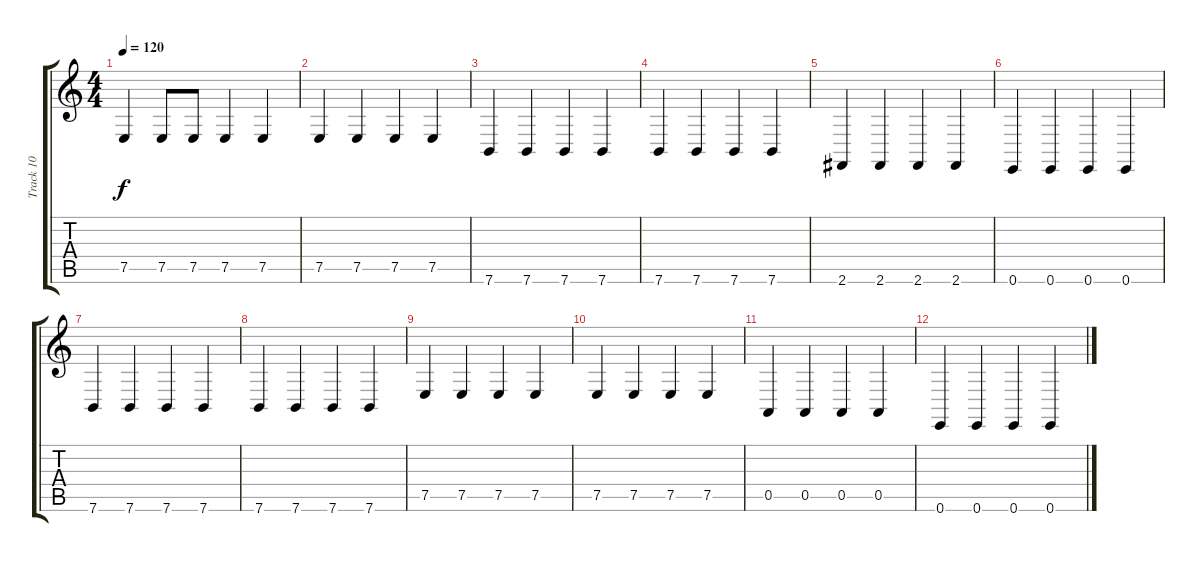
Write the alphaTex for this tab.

\track ("Track 10" "Track 10") {instrument kalimba}
\staff {score tabs}
\tuning (E4 B3 G3 D3 A2 E2) {hide}
\ts (4 4)
\tempo 120
\clef g2
\ks c
7.5.4{dy f} 7.5.8 7.5.8 7.5.4 7.5.4 |
7.5.4 7.5.4 7.5.4 7.5.4 |
7.6.4 7.6.4 7.6.4 7.6.4 |
7.6.4 7.6.4 7.6.4 7.6.4 |
2.6.4 2.6.4 2.6.4 2.6.4 |
0.6.4 0.6.4 0.6.4 0.6.4 |
7.6.4 7.6.4 7.6.4 7.6.4 |
7.6.4 7.6.4 7.6.4 7.6.4 |
7.5.4 7.5.4 7.5.4 7.5.4 |
7.5.4 7.5.4 7.5.4 7.5.4 |
0.5.4 0.5.4 0.5.4 0.5.4 |
0.6.4 0.6.4 0.6.4 0.6.4
